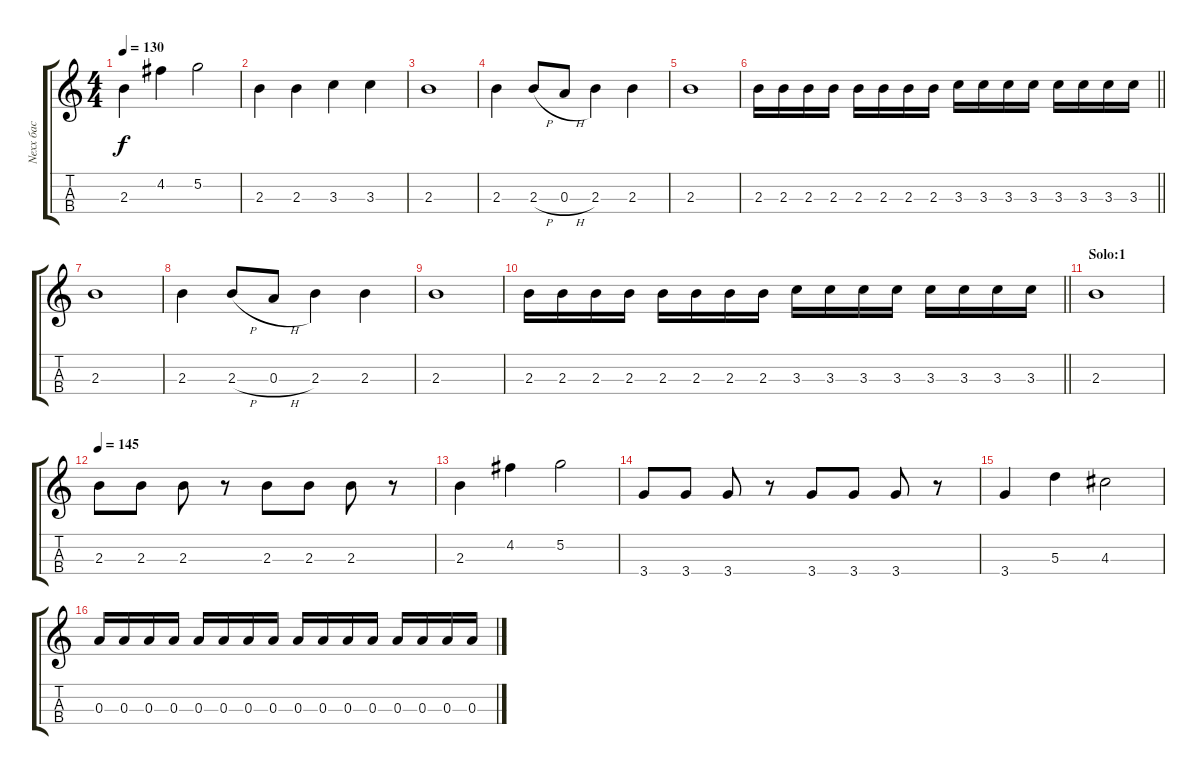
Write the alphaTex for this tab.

\track ("Nexx бас" "Nexx бас") {instrument electricbassfinger}
\staff {score tabs}
\tuning (G4 D4 A3 E3) {hide}
\ts (4 4)
\tempo 130
\clef g2
\ks c
2.3.4{dy f} 4.2.4 5.2.2 |
2.3.4 2.3.4 3.3.4 3.3.4 |
2.3.1 |
2.3.4 2.3{h}.8 0.3{h}.8 2.3.4 2.3.4 |
2.3.1 |
\barLineRight lightlight
2.3.16 2.3.16 2.3.16 2.3.16 2.3.16 2.3.16 2.3.16 2.3.16 3.3.16 3.3.16 3.3.16 3.3.16 3.3.16 3.3.16 3.3.16 3.3.16 |
2.3.1 |
2.3.4 2.3{h}.8 0.3{h}.8 2.3.4 2.3.4 |
2.3.1 |
\barLineRight lightlight
2.3.16 2.3.16 2.3.16 2.3.16 2.3.16 2.3.16 2.3.16 2.3.16 3.3.16 3.3.16 3.3.16 3.3.16 3.3.16 3.3.16 3.3.16 3.3.16 |
\section ("" "Solo:1")
2.3.1 |
\tempo 145
2.3.8 2.3.8 2.3.8 r.8 2.3.8 2.3.8 2.3.8 r.8 |
2.3.4 4.2.4 5.2.2 |
3.4.8 3.4.8 3.4.8 r.8 3.4.8 3.4.8 3.4.8 r.8 |
3.4.4 5.3.4 4.3.2 |
0.3.16 0.3.16 0.3.16 0.3.16 0.3.16 0.3.16 0.3.16 0.3.16 0.3.16 0.3.16 0.3.16 0.3.16 0.3.16 0.3.16 0.3.16 0.3.16
